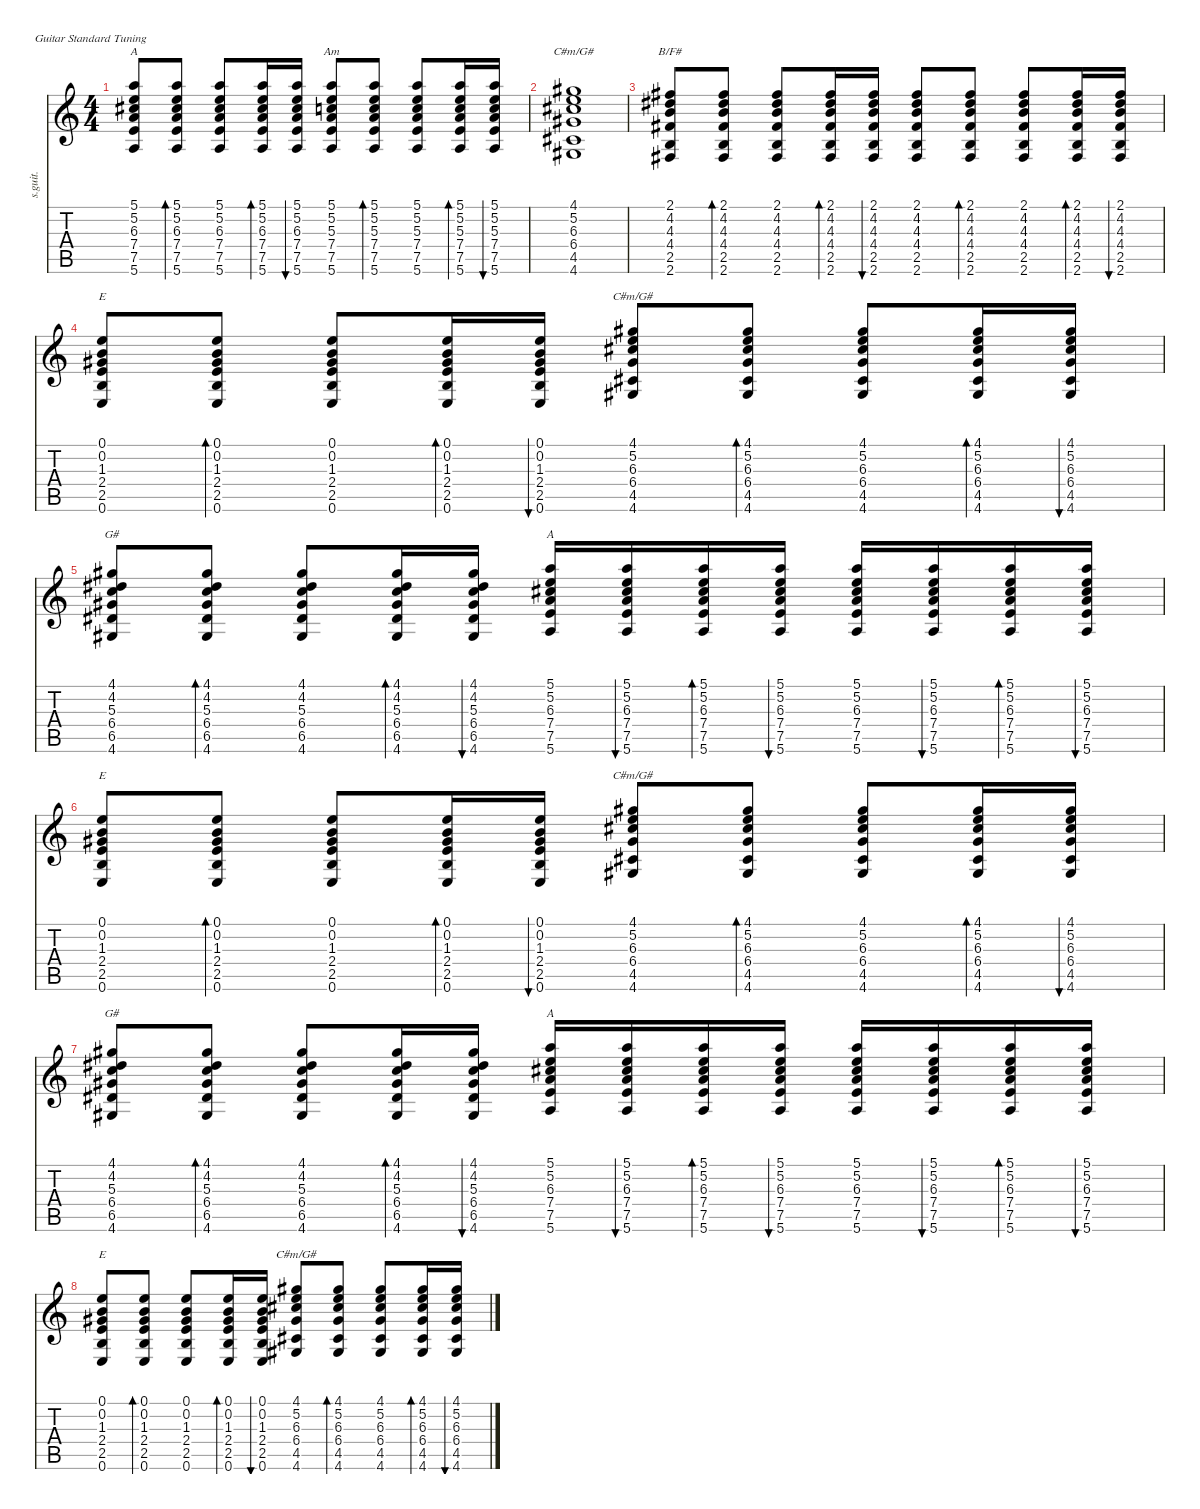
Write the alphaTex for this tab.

\defaultSystemsLayout 4
\hideDynamics
\bracketExtendMode nobrackets
\track ("Black Francis (Rhythm)" "s.guit.") {instrument acousticguitarsteel}
\staff {score tabs}
\tuning (E4 B3 G3 D3 A2 E2)
\chord ("E" 3 1 2 2 0 x) {showdiagram false}
\chord ("C#m/G#" 3 1 2 2 0 x) {showdiagram false}
\chord ("G#" 3 1 2 2 0 x) {showdiagram false}
\chord ("A" 3 1 2 2 0 x) {showdiagram false}
\chord ("Am" 3 1 2 2 0 x) {showdiagram false}
\chord ("B/F#" 3 1 2 2 0 x) {showdiagram false}
\ts (4 4)
\tempo (81 hide)
\clef g2
\ks c
(5.1 5.2 6.3{acc #} 7.4 7.5 5.6).8{ch "A" lyrics (0 "") lyrics (1 "") lyrics (2 "") lyrics (3 "") lyrics (4 "") dy mp} (5.1 5.2 6.3{acc #} 7.4 7.5 5.6).8{bd 30 lyrics (0 "") lyrics (1 "") lyrics (2 "") lyrics (3 "") lyrics (4 "")} (5.1 5.2 6.3{acc #} 7.4 7.5 5.6).8{lyrics (0 "") lyrics (1 "") lyrics (2 "") lyrics (3 "") lyrics (4 "")} (5.1 5.2 6.3{acc #} 7.4 7.5 5.6).16{bd 30 lyrics (0 "") lyrics (1 "") lyrics (2 "") lyrics (3 "") lyrics (4 "")} (5.1 5.2 6.3{acc #} 7.4 7.5 5.6).16{bu 30 lyrics (0 "") lyrics (1 "") lyrics (2 "") lyrics (3 "") lyrics (4 "")} (5.1 5.2 5.3 7.4 7.5 5.6).8{ch "Am" lyrics (0 "") lyrics (1 "") lyrics (2 "") lyrics (3 "") lyrics (4 "")} (5.1 5.2 5.3 7.4 7.5 5.6).8{bd 30 lyrics (0 "") lyrics (1 "") lyrics (2 "") lyrics (3 "") lyrics (4 "")} (5.1 5.2 5.3 7.4 7.5 5.6).8{lyrics (0 "") lyrics (1 "") lyrics (2 "") lyrics (3 "") lyrics (4 "")} (5.1 5.2 5.3 7.4 7.5 5.6).16{bd 30 lyrics (0 "") lyrics (1 "") lyrics (2 "") lyrics (3 "") lyrics (4 "")} (5.1 5.2 5.3 7.4 7.5 5.6).16{bu 30 lyrics (0 "") lyrics (1 "") lyrics (2 "") lyrics (3 "") lyrics (4 "")} |
(4.1{acc #} 5.2 6.3{acc #} 6.4{acc #} 4.5{acc #} 4.6{acc #}).1{ch "C#m/G#" lyrics (0 "") lyrics (1 "") lyrics (2 "") lyrics (3 "") lyrics (4 "")} |
(2.1{acc #} 4.2{acc #} 4.3 4.4{acc #} 2.5 2.6{acc #}).8{ch "B/F#" lyrics (0 "") lyrics (1 "") lyrics (2 "") lyrics (3 "") lyrics (4 "") dy mf} (2.1{acc #} 4.2{acc #} 4.3 4.4{acc #} 2.5 2.6{acc #}).8{bd 30 lyrics (0 "") lyrics (1 "") lyrics (2 "") lyrics (3 "") lyrics (4 "")} (2.1{acc #} 4.2{acc #} 4.3 4.4{acc #} 2.5 2.6{acc #}).8{lyrics (0 "") lyrics (1 "") lyrics (2 "") lyrics (3 "") lyrics (4 "")} (2.1{acc #} 4.2{acc #} 4.3 4.4{acc #} 2.5 2.6{acc #}).16{bd 30 lyrics (0 "") lyrics (1 "") lyrics (2 "") lyrics (3 "") lyrics (4 "")} (2.1{acc #} 4.2{acc #} 4.3 4.4{acc #} 2.5 2.6{acc #}).16{bu 30 lyrics (0 "") lyrics (1 "") lyrics (2 "") lyrics (3 "") lyrics (4 "")} (2.1{acc #} 4.2{acc #} 4.3 4.4{acc #} 2.5 2.6{acc #}).8{lyrics (0 "") lyrics (1 "") lyrics (2 "") lyrics (3 "") lyrics (4 "")} (2.1{acc #} 4.2{acc #} 4.3 4.4{acc #} 2.5 2.6{acc #}).8{bd 30 lyrics (0 "") lyrics (1 "") lyrics (2 "") lyrics (3 "") lyrics (4 "")} (2.1{acc #} 4.2{acc #} 4.3 4.4{acc #} 2.5 2.6{acc #}).8{lyrics (0 "") lyrics (1 "") lyrics (2 "") lyrics (3 "") lyrics (4 "")} (2.1{acc #} 4.2{acc #} 4.3 4.4{acc #} 2.5 2.6{acc #}).16{bd 30 lyrics (0 "") lyrics (1 "") lyrics (2 "") lyrics (3 "") lyrics (4 "")} (2.1{acc #} 4.2{acc #} 4.3 4.4{acc #} 2.5 2.6{acc #}).16{bu 30 lyrics (0 "") lyrics (1 "") lyrics (2 "") lyrics (3 "") lyrics (4 "")} |
(0.1 0.2 1.3{acc #} 2.4 2.5 0.6).8{ch "E" lyrics (0 "") lyrics (1 "") lyrics (2 "") lyrics (3 "") lyrics (4 "") dy mp} (0.1 0.2 1.3{acc #} 2.4 2.5 0.6).8{bd 30 lyrics (0 "") lyrics (1 "") lyrics (2 "") lyrics (3 "") lyrics (4 "")} (0.1 0.2 1.3{acc #} 2.4 2.5 0.6).8{lyrics (0 "") lyrics (1 "") lyrics (2 "") lyrics (3 "") lyrics (4 "")} (0.1 0.2 1.3{acc #} 2.4 2.5 0.6).16{bd 30 lyrics (0 "") lyrics (1 "") lyrics (2 "") lyrics (3 "") lyrics (4 "")} (0.1 0.2 1.3{acc #} 2.4 2.5 0.6).16{bu 30 lyrics (0 "") lyrics (1 "") lyrics (2 "") lyrics (3 "") lyrics (4 "")} (4.1{acc #} 5.2 6.3{acc #} 6.4{acc #} 4.5{acc #} 4.6{acc #}).8{ch "C#m/G#" lyrics (0 "") lyrics (1 "") lyrics (2 "") lyrics (3 "") lyrics (4 "")} (4.1{acc #} 5.2 6.3{acc #} 6.4{acc #} 4.5{acc #} 4.6{acc #}).8{bd 30 lyrics (0 "") lyrics (1 "") lyrics (2 "") lyrics (3 "") lyrics (4 "")} (4.1{acc #} 5.2 6.3{acc #} 6.4{acc #} 4.5{acc #} 4.6{acc #}).8{lyrics (0 "") lyrics (1 "") lyrics (2 "") lyrics (3 "") lyrics (4 "")} (4.1{acc #} 5.2 6.3{acc #} 6.4{acc #} 4.5{acc #} 4.6{acc #}).16{bd 30 lyrics (0 "") lyrics (1 "") lyrics (2 "") lyrics (3 "") lyrics (4 "")} (4.1{acc #} 5.2 6.3{acc #} 6.4{acc #} 4.5{acc #} 4.6{acc #}).16{bu 30 lyrics (0 "") lyrics (1 "") lyrics (2 "") lyrics (3 "") lyrics (4 "")} |
(4.1{acc #} 4.2{acc #} 5.3 6.4{acc #} 6.5{acc #} 4.6{acc #}).8{ch "G#" lyrics (0 "") lyrics (1 "") lyrics (2 "") lyrics (3 "") lyrics (4 "")} (4.1{acc #} 4.2{acc #} 5.3 6.4{acc #} 6.5{acc #} 4.6{acc #}).8{bd 30 lyrics (0 "") lyrics (1 "") lyrics (2 "") lyrics (3 "") lyrics (4 "")} (4.1{acc #} 4.2{acc #} 5.3 6.4{acc #} 6.5{acc #} 4.6{acc #}).8{lyrics (0 "") lyrics (1 "") lyrics (2 "") lyrics (3 "") lyrics (4 "")} (4.1{acc #} 4.2{acc #} 5.3 6.4{acc #} 6.5{acc #} 4.6{acc #}).16{bd 30 lyrics (0 "") lyrics (1 "") lyrics (2 "") lyrics (3 "") lyrics (4 "")} (4.1{acc #} 4.2{acc #} 5.3 6.4{acc #} 6.5{acc #} 4.6{acc #}).16{bu 30 lyrics (0 "") lyrics (1 "") lyrics (2 "") lyrics (3 "") lyrics (4 "")} (5.1 5.2 6.3{acc #} 7.4 7.5 5.6).16{ch "A" lyrics (0 "") lyrics (1 "") lyrics (2 "") lyrics (3 "") lyrics (4 "")} (5.1 5.2 6.3{acc #} 7.4 7.5 5.6).16{bu 30 lyrics (0 "") lyrics (1 "") lyrics (2 "") lyrics (3 "") lyrics (4 "")} (5.1 5.2 6.3{acc #} 7.4 7.5 5.6).16{bd 30 lyrics (0 "") lyrics (1 "") lyrics (2 "") lyrics (3 "") lyrics (4 "")} (5.1 5.2 6.3{acc #} 7.4 7.5 5.6).16{bu 30 lyrics (0 "") lyrics (1 "") lyrics (2 "") lyrics (3 "") lyrics (4 "")} (5.1 5.2 6.3{acc #} 7.4 7.5 5.6).16{lyrics (0 "") lyrics (1 "") lyrics (2 "") lyrics (3 "") lyrics (4 "")} (5.1 5.2 6.3{acc #} 7.4 7.5 5.6).16{bu 30 lyrics (0 "") lyrics (1 "") lyrics (2 "") lyrics (3 "") lyrics (4 "")} (5.1 5.2 6.3{acc #} 7.4 7.5 5.6).16{bd 30 lyrics (0 "") lyrics (1 "") lyrics (2 "") lyrics (3 "") lyrics (4 "")} (5.1 5.2 6.3{acc #} 7.4 7.5 5.6).16{bu 30 lyrics (0 "") lyrics (1 "") lyrics (2 "") lyrics (3 "") lyrics (4 "")} |
(0.1 0.2 1.3{acc #} 2.4 2.5 0.6).8{ch "E" lyrics (0 "") lyrics (1 "") lyrics (2 "") lyrics (3 "") lyrics (4 "")} (0.1 0.2 1.3{acc #} 2.4 2.5 0.6).8{bd 30 lyrics (0 "") lyrics (1 "") lyrics (2 "") lyrics (3 "") lyrics (4 "")} (0.1 0.2 1.3{acc #} 2.4 2.5 0.6).8{lyrics (0 "") lyrics (1 "") lyrics (2 "") lyrics (3 "") lyrics (4 "")} (0.1 0.2 1.3{acc #} 2.4 2.5 0.6).16{bd 30 lyrics (0 "") lyrics (1 "") lyrics (2 "") lyrics (3 "") lyrics (4 "")} (0.1 0.2 1.3{acc #} 2.4 2.5 0.6).16{bu 30 lyrics (0 "") lyrics (1 "") lyrics (2 "") lyrics (3 "") lyrics (4 "")} (4.1{acc #} 5.2 6.3{acc #} 6.4{acc #} 4.5{acc #} 4.6{acc #}).8{ch "C#m/G#" lyrics (0 "") lyrics (1 "") lyrics (2 "") lyrics (3 "") lyrics (4 "")} (4.1{acc #} 5.2 6.3{acc #} 6.4{acc #} 4.5{acc #} 4.6{acc #}).8{bd 30 lyrics (0 "") lyrics (1 "") lyrics (2 "") lyrics (3 "") lyrics (4 "")} (4.1{acc #} 5.2 6.3{acc #} 6.4{acc #} 4.5{acc #} 4.6{acc #}).8{lyrics (0 "") lyrics (1 "") lyrics (2 "") lyrics (3 "") lyrics (4 "")} (4.1{acc #} 5.2 6.3{acc #} 6.4{acc #} 4.5{acc #} 4.6{acc #}).16{bd 30 lyrics (0 "") lyrics (1 "") lyrics (2 "") lyrics (3 "") lyrics (4 "")} (4.1{acc #} 5.2 6.3{acc #} 6.4{acc #} 4.5{acc #} 4.6{acc #}).16{bu 30 lyrics (0 "") lyrics (1 "") lyrics (2 "") lyrics (3 "") lyrics (4 "")} |
(4.1{acc #} 4.2{acc #} 5.3 6.4{acc #} 6.5{acc #} 4.6{acc #}).8{ch "G#" lyrics (0 "") lyrics (1 "") lyrics (2 "") lyrics (3 "") lyrics (4 "")} (4.1{acc #} 4.2{acc #} 5.3 6.4{acc #} 6.5{acc #} 4.6{acc #}).8{bd 30 lyrics (0 "") lyrics (1 "") lyrics (2 "") lyrics (3 "") lyrics (4 "")} (4.1{acc #} 4.2{acc #} 5.3 6.4{acc #} 6.5{acc #} 4.6{acc #}).8{lyrics (0 "") lyrics (1 "") lyrics (2 "") lyrics (3 "") lyrics (4 "")} (4.1{acc #} 4.2{acc #} 5.3 6.4{acc #} 6.5{acc #} 4.6{acc #}).16{bd 30 lyrics (0 "") lyrics (1 "") lyrics (2 "") lyrics (3 "") lyrics (4 "")} (4.1{acc #} 4.2{acc #} 5.3 6.4{acc #} 6.5{acc #} 4.6{acc #}).16{bu 30 lyrics (0 "") lyrics (1 "") lyrics (2 "") lyrics (3 "") lyrics (4 "")} (5.1 5.2 6.3{acc #} 7.4 7.5 5.6).16{ch "A" lyrics (0 "") lyrics (1 "") lyrics (2 "") lyrics (3 "") lyrics (4 "")} (5.1 5.2 6.3{acc #} 7.4 7.5 5.6).16{bu 30 lyrics (0 "") lyrics (1 "") lyrics (2 "") lyrics (3 "") lyrics (4 "")} (5.1 5.2 6.3{acc #} 7.4 7.5 5.6).16{bd 30 lyrics (0 "") lyrics (1 "") lyrics (2 "") lyrics (3 "") lyrics (4 "")} (5.1 5.2 6.3{acc #} 7.4 7.5 5.6).16{bu 30 lyrics (0 "") lyrics (1 "") lyrics (2 "") lyrics (3 "") lyrics (4 "")} (5.1 5.2 6.3{acc #} 7.4 7.5 5.6).16{lyrics (0 "") lyrics (1 "") lyrics (2 "") lyrics (3 "") lyrics (4 "")} (5.1 5.2 6.3{acc #} 7.4 7.5 5.6).16{bu 30 lyrics (0 "") lyrics (1 "") lyrics (2 "") lyrics (3 "") lyrics (4 "")} (5.1 5.2 6.3{acc #} 7.4 7.5 5.6).16{bd 30 lyrics (0 "") lyrics (1 "") lyrics (2 "") lyrics (3 "") lyrics (4 "")} (5.1 5.2 6.3{acc #} 7.4 7.5 5.6).16{bu 30 lyrics (0 "") lyrics (1 "") lyrics (2 "") lyrics (3 "") lyrics (4 "")} |
(0.1 0.2 1.3{acc #} 2.4 2.5 0.6).8{ch "E" lyrics (0 "") lyrics (1 "") lyrics (2 "") lyrics (3 "") lyrics (4 "")} (0.1 0.2 1.3{acc #} 2.4 2.5 0.6).8{bd 30 lyrics (0 "") lyrics (1 "") lyrics (2 "") lyrics (3 "") lyrics (4 "")} (0.1 0.2 1.3{acc #} 2.4 2.5 0.6).8{lyrics (0 "") lyrics (1 "") lyrics (2 "") lyrics (3 "") lyrics (4 "")} (0.1 0.2 1.3{acc #} 2.4 2.5 0.6).16{bd 30 lyrics (0 "") lyrics (1 "") lyrics (2 "") lyrics (3 "") lyrics (4 "")} (0.1 0.2 1.3{acc #} 2.4 2.5 0.6).16{bu 30 lyrics (0 "") lyrics (1 "") lyrics (2 "") lyrics (3 "") lyrics (4 "")} (4.1{acc #} 5.2 6.3{acc #} 6.4{acc #} 4.5{acc #} 4.6{acc #}).8{ch "C#m/G#" lyrics (0 "") lyrics (1 "") lyrics (2 "") lyrics (3 "") lyrics (4 "")} (4.1{acc #} 5.2 6.3{acc #} 6.4{acc #} 4.5{acc #} 4.6{acc #}).8{bd 30 lyrics (0 "") lyrics (1 "") lyrics (2 "") lyrics (3 "") lyrics (4 "")} (4.1{acc #} 5.2 6.3{acc #} 6.4{acc #} 4.5{acc #} 4.6{acc #}).8{lyrics (0 "") lyrics (1 "") lyrics (2 "") lyrics (3 "") lyrics (4 "")} (4.1{acc #} 5.2 6.3{acc #} 6.4{acc #} 4.5{acc #} 4.6{acc #}).16{bd 30 lyrics (0 "") lyrics (1 "") lyrics (2 "") lyrics (3 "") lyrics (4 "")} (4.1{acc #} 5.2 6.3{acc #} 6.4{acc #} 4.5{acc #} 4.6{acc #}).16{bu 30 lyrics (0 "") lyrics (1 "") lyrics (2 "") lyrics (3 "") lyrics (4 "")}
